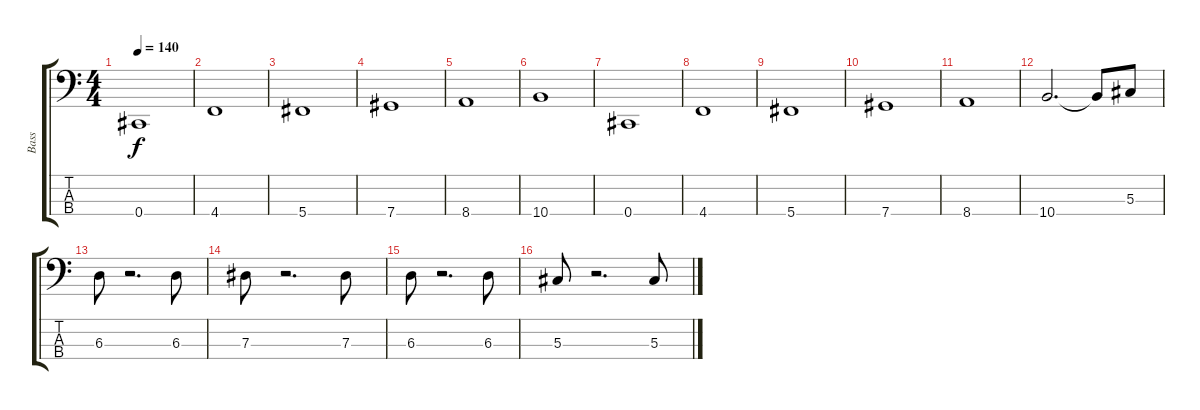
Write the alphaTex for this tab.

\track ("Bass" "Bass") {instrument electricbasspick}
\staff {score tabs}
\tuning (Gb2 Db2 Ab1 Db1) {hide}
\ts (4 4)
\tempo 140
\clef f4
\ks c
0.4.1{dy f instrument electricbasspick} |
4.4.1 |
5.4.1 |
7.4.1 |
8.4.1 |
10.4.1 |
0.4.1 |
4.4.1 |
5.4.1 |
7.4.1 |
8.4.1 |
10.4.2{d} 10.4{t}.8 5.3.8 |
6.3.8 r.2{d} 6.3.8 |
7.3.8 r.2{d} 7.3.8 |
6.3.8 r.2{d} 6.3.8 |
5.3.8 r.2{d} 5.3.8
